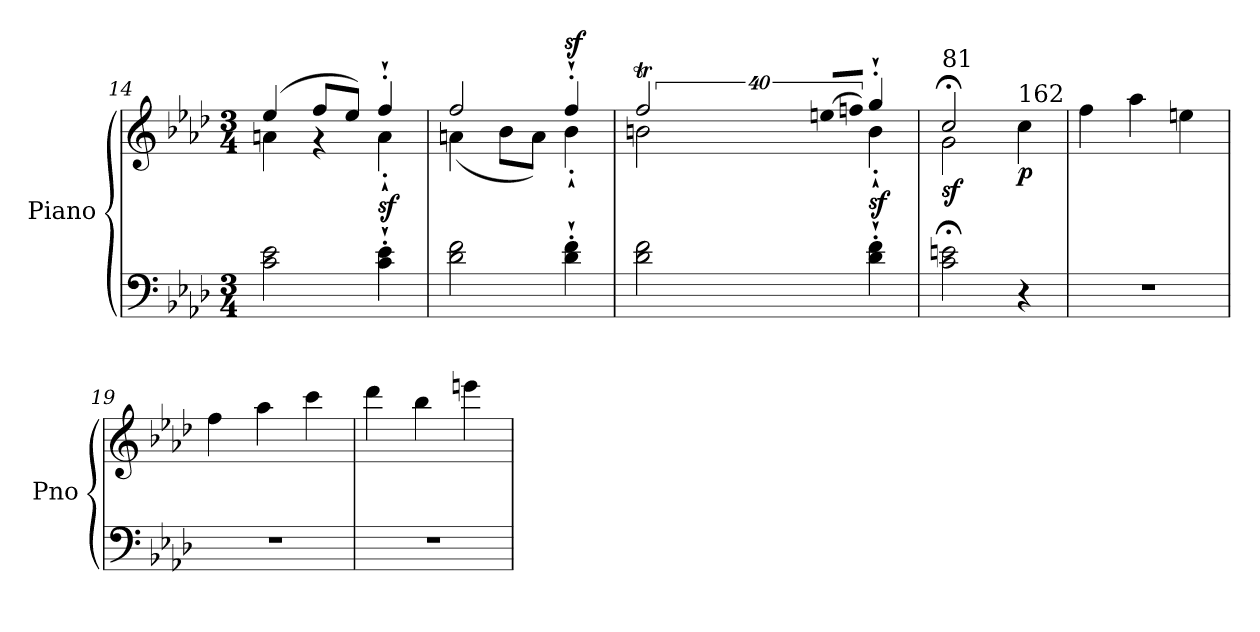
**kern	**kern	**dynam
*part1	*part1	*part1
*staff2	*staff1	*staff1/2
*I"Piano	*	*
*I'Pno	*	*
*clefF4	*clefG2	*
*k[b-e-a-d-]	*k[b-e-a-d-]	*
*A-:	*A-:	*
*M3/4	*M3/4	*
=14	=14	=14
*	*^	*
2c\ 2e-\	(4ee-/	4an\	.
.	8ff/L	4rg	.
.	8ee-/J)	.	.
!	!	!	!LO:DY:b
4c\`' 4e-\`'	4ff`'/	4a`'\	sf
=15	=15	=15	=15
2d-\ 2f\	2ff/	(4an\	.
.	.	8b-\L	.
.	.	8a\J)	.
!	!	!	!LO:DY:a
4d-\`' 4f\`'	4ff`'/	4b-`'\	sf
=16	=16	=16	=16
*	*	*^	*
2d-\ 2f\	2ffT/	2bn\	640%29ryy	.
*	*	*	*Xtuplet	*
!	!	!	!LO:N:vis=16	!
.	.	.	640%29ggyy	.
!	!	!	!LO:N:vis=16	!
.	.	.	640%29ffyy	.
!	!	!	!LO:N:vis=16	!
.	.	.	640%29ggyy	.
!	!	!	!LO:N:vis=16	!
.	.	.	640%29ffyy	.
!	!	!	!LO:N:vis=16	!
.	.	.	640%29ggyy	.
!	!	!	!LO:N:vis=16	!
.	.	.	640%29ffyy	.
!	!	!	!LO:N:vis=16	!
.	.	.	640%29ggyy	.
!	!	!	!LO:N:vis=16	!
.	.	.	640%29ffyy	.
!	!	!	!LO:N:vis=16	!
.	.	.	(640%29eenTTT/LL	.
!	!	!	!LO:N:vis=16	!
.	.	.	640%29ff/JJ)	.
.	.	.	640%161ryy	.
!	!	!	!	!LO:DY:b
4d-\`' 4f\`'	4gg`'/	4b`'\	.	sf
*	*	*v	*v	*
=17	=17	=17	=17
!	!LO:TX:a:t=81	!	!
!	!	!	!LO:DY:b
2c\;< 2en\;<	2cc;</	2g\	sf
!	!LO:TX:a:t=162	!	!
!	!	!	!LO:DY:b
4r	4cc\	4ryy	p
*	*v	*v	*
=18	=18	=18
2.r	4ff\	.
.	4aa-\	.
.	4een\	.
=19	=19	=19
2.r	4ff\	.
.	4aa-\	.
.	4ccc\	.
!!LO:LB:g=z
=20	=20	=20
2.r	4ddd-\	.
.	4bb-\	.
.	4eeen\	.
=	=	=
*-	*-	*-
